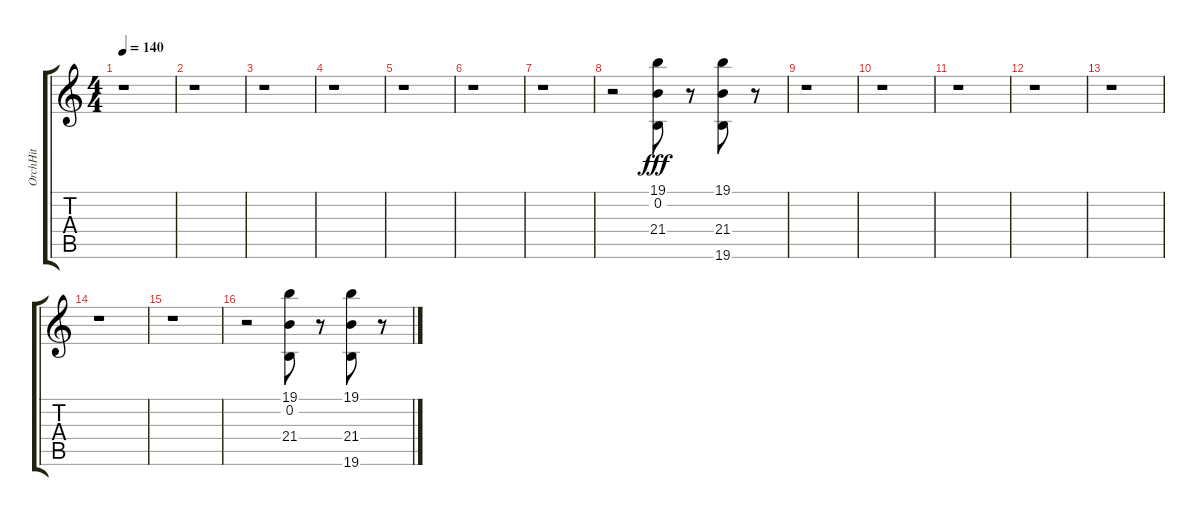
\track ("OrchHit" "OrchHit") {instrument orchestrahit}
\staff {score tabs}
\tuning (E4 B3 G3 D3 A2 E2) {hide}
\ts (4 4)
\tempo 140
\clef g2
\ks c
r.1{dy fff} |
r.1 |
r.1 |
r.1 |
r.1 |
r.1 |
r.1 |
r.2 (19.1 0.2 21.4).8 r.8 (19.1 21.4 19.6).8 r.8 |
r.1 |
r.1 |
r.1 |
r.1 |
r.1 |
r.1 |
r.1 |
r.2 (19.1 0.2 21.4).8 r.8 (19.1 21.4 19.6).8 r.8
